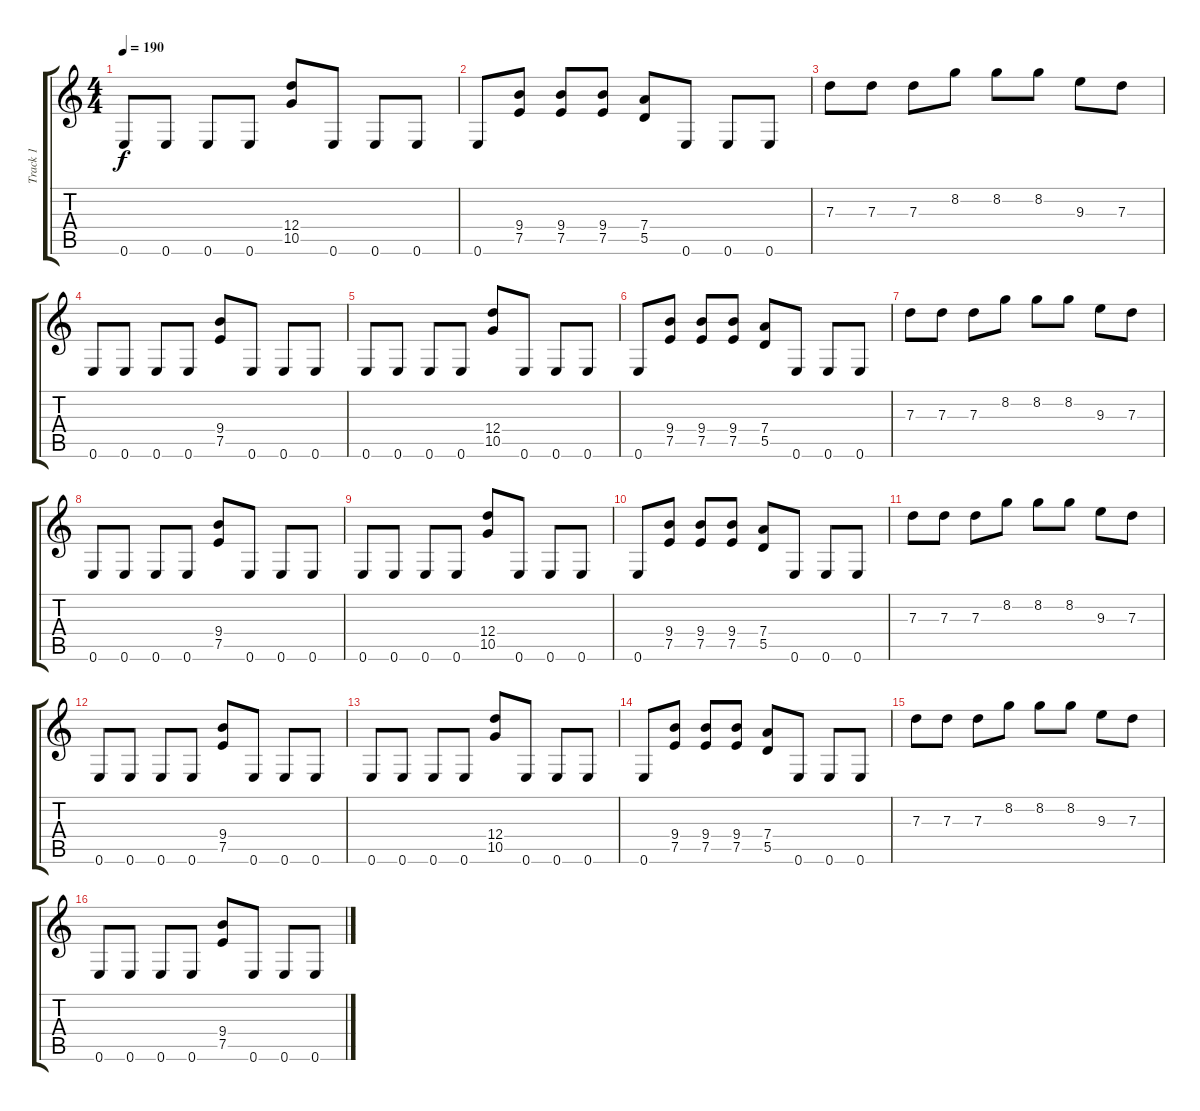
\track ("Track 1" "Track 1") {instrument distortionguitar}
\staff {score tabs}
\tuning (E4 B3 G3 D3 A2 E2) {hide}
\ts (4 4)
\tempo 190
\clef g2
\ks c
0.6.8{dy f} 0.6.8 0.6.8 0.6.8 (12.4 10.5).8 0.6.8 0.6.8 0.6.8 |
0.6.8 (9.4 7.5).8 (9.4 7.5).8 (9.4 7.5).8 (7.4 5.5).8 0.6.8 0.6.8 0.6.8 |
7.3.8 7.3.8 7.3.8 8.2.8 8.2.8 8.2.8 9.3.8 7.3.8 |
0.6.8 0.6.8 0.6.8 0.6.8 (9.4 7.5).8 0.6.8 0.6.8 0.6.8 |
0.6.8 0.6.8 0.6.8 0.6.8 (12.4 10.5).8 0.6.8 0.6.8 0.6.8 |
0.6.8 (9.4 7.5).8 (9.4 7.5).8 (9.4 7.5).8 (7.4 5.5).8 0.6.8 0.6.8 0.6.8 |
7.3.8 7.3.8 7.3.8 8.2.8 8.2.8 8.2.8 9.3.8 7.3.8 |
0.6.8 0.6.8 0.6.8 0.6.8 (9.4 7.5).8 0.6.8 0.6.8 0.6.8 |
0.6.8 0.6.8 0.6.8 0.6.8 (12.4 10.5).8 0.6.8 0.6.8 0.6.8 |
0.6.8 (9.4 7.5).8 (9.4 7.5).8 (9.4 7.5).8 (7.4 5.5).8 0.6.8 0.6.8 0.6.8 |
7.3.8 7.3.8 7.3.8 8.2.8 8.2.8 8.2.8 9.3.8 7.3.8 |
0.6.8 0.6.8 0.6.8 0.6.8 (9.4 7.5).8 0.6.8 0.6.8 0.6.8 |
0.6.8 0.6.8 0.6.8 0.6.8 (12.4 10.5).8 0.6.8 0.6.8 0.6.8 |
0.6.8 (9.4 7.5).8 (9.4 7.5).8 (9.4 7.5).8 (7.4 5.5).8 0.6.8 0.6.8 0.6.8 |
7.3.8 7.3.8 7.3.8 8.2.8 8.2.8 8.2.8 9.3.8 7.3.8 |
0.6.8 0.6.8 0.6.8 0.6.8 (9.4 7.5).8 0.6.8 0.6.8 0.6.8
